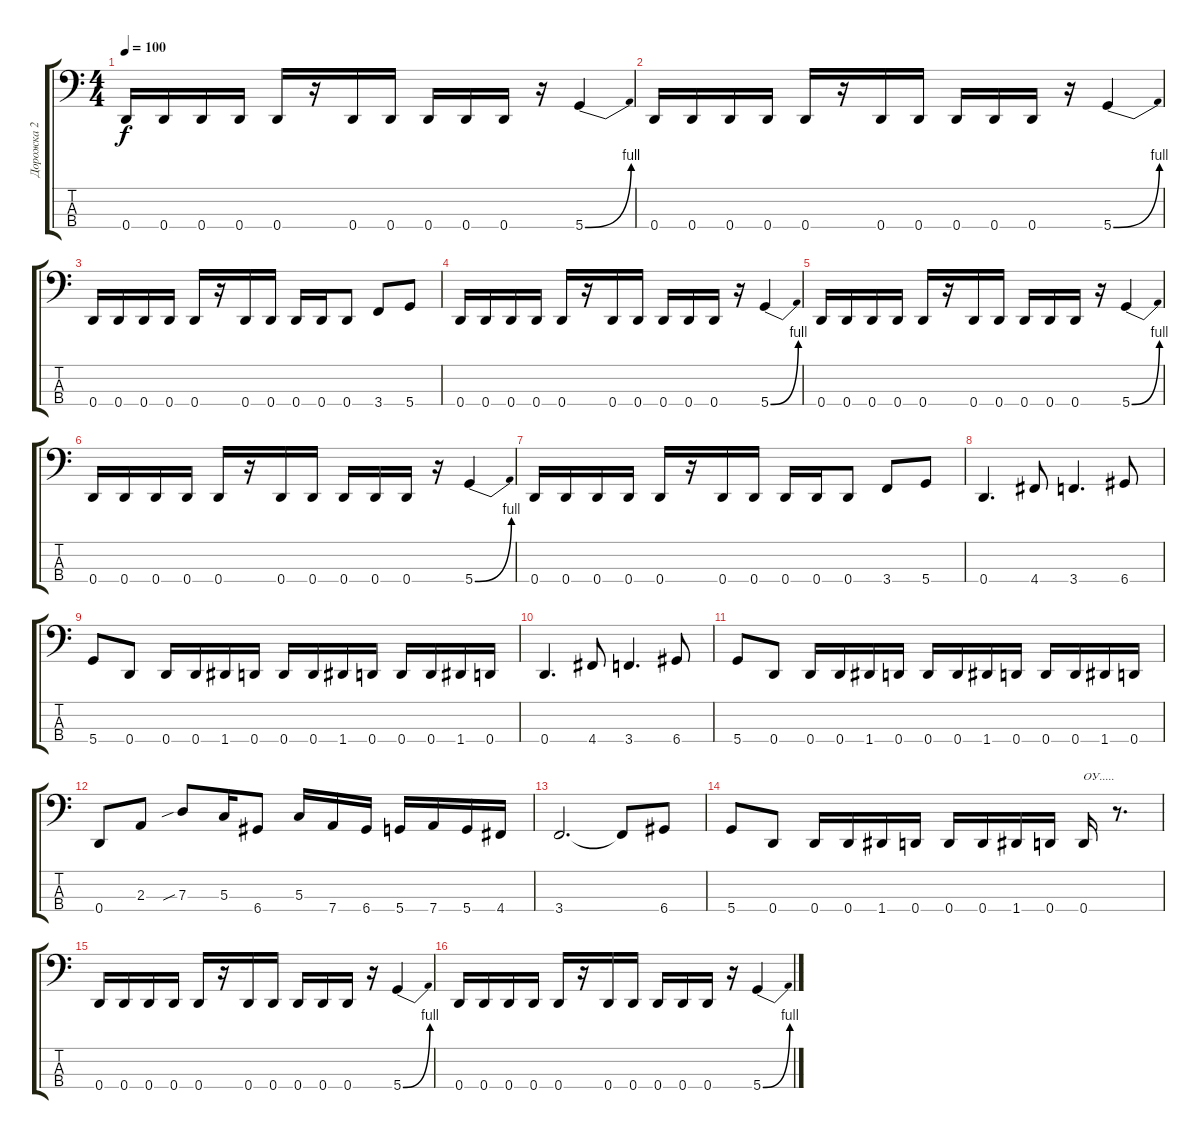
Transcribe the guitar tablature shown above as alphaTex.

\track ("Дорожка 2" "Дорожка 2") {instrument electricbassfinger}
\staff {score tabs}
\tuning (F2 C2 G1 D1) {hide}
\ts (4 4)
\tempo 100
\clef f4
\ks c
0.4.16{dy f} 0.4.16 0.4.16 0.4.16 0.4.16 r.16 0.4.16 0.4.16 0.4.16 0.4.16 0.4.16 r.16 5.4{be (bend 0 0 60 4)}.4 |
0.4.16 0.4.16 0.4.16 0.4.16 0.4.16 r.16 0.4.16 0.4.16 0.4.16 0.4.16 0.4.16 r.16 5.4{be (bend 0 0 60 4)}.4 |
0.4.16 0.4.16 0.4.16 0.4.16 0.4.16 r.16 0.4.16 0.4.16 0.4.16 0.4.16 0.4.8 3.4.8 5.4.8 |
0.4.16 0.4.16 0.4.16 0.4.16 0.4.16 r.16 0.4.16 0.4.16 0.4.16 0.4.16 0.4.16 r.16 5.4{be (bend 0 0 60 4)}.4 |
0.4.16 0.4.16 0.4.16 0.4.16 0.4.16 r.16 0.4.16 0.4.16 0.4.16 0.4.16 0.4.16 r.16 5.4{be (bend 0 0 60 4)}.4 |
0.4.16 0.4.16 0.4.16 0.4.16 0.4.16 r.16 0.4.16 0.4.16 0.4.16 0.4.16 0.4.16 r.16 5.4{be (bend 0 0 60 4)}.4 |
0.4.16 0.4.16 0.4.16 0.4.16 0.4.16 r.16 0.4.16 0.4.16 0.4.16 0.4.16 0.4.8 3.4.8 5.4.8 |
0.4.4{d} 4.4.8 3.4.4{d} 6.4.8 |
5.4.8 0.4.8 0.4.16 0.4.16 1.4.16 0.4.16 0.4.16 0.4.16 1.4.16 0.4.16 0.4.16 0.4.16 1.4.16 0.4.16 |
0.4.4{d} 4.4.8 3.4.4{d} 6.4.8 |
5.4.8 0.4.8 0.4.16 0.4.16 1.4.16 0.4.16 0.4.16 0.4.16 1.4.16 0.4.16 0.4.16 0.4.16 1.4.16 0.4.16 |
0.4.8 2.3.8 7.3{sib}.8 5.3.16 6.4.8 5.3.16 7.4.16 6.4.16 5.4.16 7.4.16 5.4.16 4.4.16 |
3.4.2{d} 3.4{t}.8 6.4.8 |
5.4.8 0.4.8 0.4.16 0.4.16 1.4.16 0.4.16 0.4.16 0.4.16 1.4.16 0.4.16 0.4.16{txt "ОУ....."} r.8{d} |
0.4.16 0.4.16 0.4.16 0.4.16 0.4.16 r.16 0.4.16 0.4.16 0.4.16 0.4.16 0.4.16 r.16 5.4{be (bend 0 0 60 4)}.4 |
0.4.16 0.4.16 0.4.16 0.4.16 0.4.16 r.16 0.4.16 0.4.16 0.4.16 0.4.16 0.4.16 r.16 5.4{be (bend 0 0 60 4)}.4
